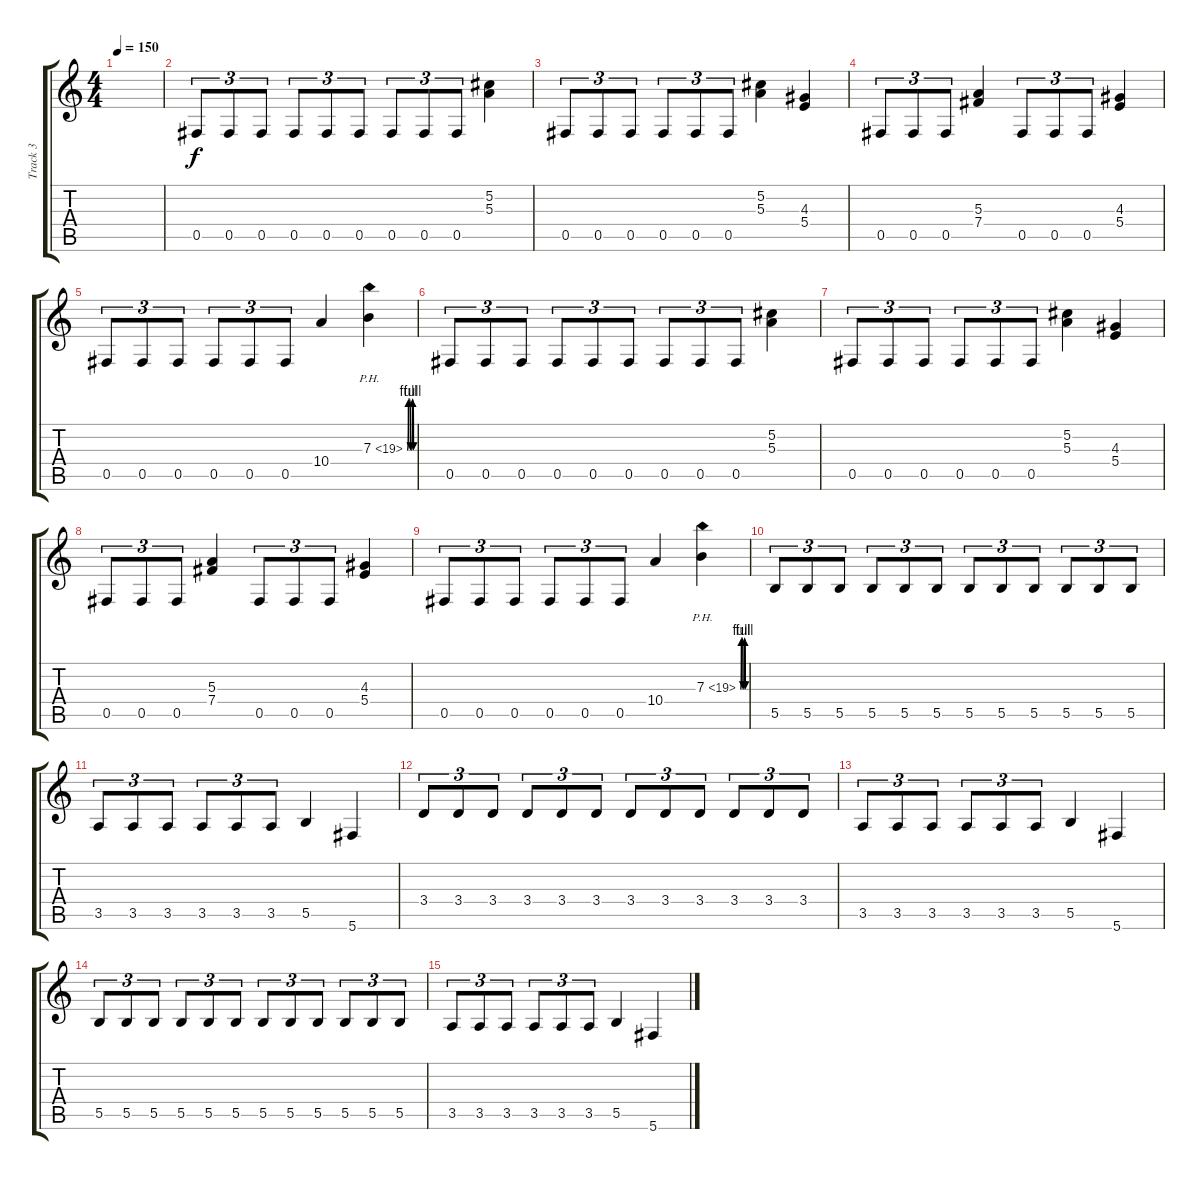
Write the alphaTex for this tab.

\track ("Track 3" "Track 3") {instrument overdrivenguitar}
\staff {score tabs}
\tuning (Db4 Ab3 E3 B2 Gb2 Db2) {hide}
\ts (4 4)
\tempo 150
\clef g2
\ks c
|
0.5.8{tu (3 2)} 0.5.8{tu (3 2)} 0.5.8{tu (3 2)} 0.5.8{tu (3 2)} 0.5.8{tu (3 2)} 0.5.8{tu (3 2)} 0.5.8{tu (3 2)} 0.5.8{tu (3 2)} 0.5.8{tu (3 2)} (5.2 5.3).4 |
0.5.8{tu (3 2)} 0.5.8{tu (3 2)} 0.5.8{tu (3 2)} 0.5.8{tu (3 2)} 0.5.8{tu (3 2)} 0.5.8{tu (3 2)} (5.2 5.3).4 (4.3 5.4).4 |
0.5.8{tu (3 2)} 0.5.8{tu (3 2)} 0.5.8{tu (3 2)} (5.3 7.4).4 0.5.8{tu (3 2)} 0.5.8{tu (3 2)} 0.5.8{tu (3 2)} (4.3 5.4).4 |
0.5.8{tu (3 2)} 0.5.8{tu (3 2)} 0.5.8{tu (3 2)} 0.5.8{tu (3 2)} 0.5.8{tu (3 2)} 0.5.8{tu (3 2)} 10.4.4 7.3{be (custom 0 0 10 4 20 4 30 0 40 0 50 4 60 0) ph 12}.4 |
0.5.8{tu (3 2)} 0.5.8{tu (3 2)} 0.5.8{tu (3 2)} 0.5.8{tu (3 2)} 0.5.8{tu (3 2)} 0.5.8{tu (3 2)} 0.5.8{tu (3 2)} 0.5.8{tu (3 2)} 0.5.8{tu (3 2)} (5.2 5.3).4 |
0.5.8{tu (3 2)} 0.5.8{tu (3 2)} 0.5.8{tu (3 2)} 0.5.8{tu (3 2)} 0.5.8{tu (3 2)} 0.5.8{tu (3 2)} (5.2 5.3).4 (4.3 5.4).4 |
0.5.8{tu (3 2)} 0.5.8{tu (3 2)} 0.5.8{tu (3 2)} (5.3 7.4).4 0.5.8{tu (3 2)} 0.5.8{tu (3 2)} 0.5.8{tu (3 2)} (4.3 5.4).4 |
0.5.8{tu (3 2)} 0.5.8{tu (3 2)} 0.5.8{tu (3 2)} 0.5.8{tu (3 2)} 0.5.8{tu (3 2)} 0.5.8{tu (3 2)} 10.4.4 7.3{be (custom 0 0 10 4 20 4 30 0 40 0 50 4 60 0) ph 12}.4 |
5.5.8{tu (3 2)} 5.5.8{tu (3 2)} 5.5.8{tu (3 2)} 5.5.8{tu (3 2)} 5.5.8{tu (3 2)} 5.5.8{tu (3 2)} 5.5.8{tu (3 2)} 5.5.8{tu (3 2)} 5.5.8{tu (3 2)} 5.5.8{tu (3 2)} 5.5.8{tu (3 2)} 5.5.8{tu (3 2)} |
3.5.8{tu (3 2)} 3.5.8{tu (3 2)} 3.5.8{tu (3 2)} 3.5.8{tu (3 2)} 3.5.8{tu (3 2)} 3.5.8{tu (3 2)} 5.5.4 5.6.4 |
3.4.8{tu (3 2)} 3.4.8{tu (3 2)} 3.4.8{tu (3 2)} 3.4.8{tu (3 2)} 3.4.8{tu (3 2)} 3.4.8{tu (3 2)} 3.4.8{tu (3 2)} 3.4.8{tu (3 2)} 3.4.8{tu (3 2)} 3.4.8{tu (3 2)} 3.4.8{tu (3 2)} 3.4.8{tu (3 2)} |
3.5.8{tu (3 2)} 3.5.8{tu (3 2)} 3.5.8{tu (3 2)} 3.5.8{tu (3 2)} 3.5.8{tu (3 2)} 3.5.8{tu (3 2)} 5.5.4 5.6.4 |
5.5.8{tu (3 2)} 5.5.8{tu (3 2)} 5.5.8{tu (3 2)} 5.5.8{tu (3 2)} 5.5.8{tu (3 2)} 5.5.8{tu (3 2)} 5.5.8{tu (3 2)} 5.5.8{tu (3 2)} 5.5.8{tu (3 2)} 5.5.8{tu (3 2)} 5.5.8{tu (3 2)} 5.5.8{tu (3 2)} |
3.5.8{tu (3 2)} 3.5.8{tu (3 2)} 3.5.8{tu (3 2)} 3.5.8{tu (3 2)} 3.5.8{tu (3 2)} 3.5.8{tu (3 2)} 5.5.4 5.6.4
